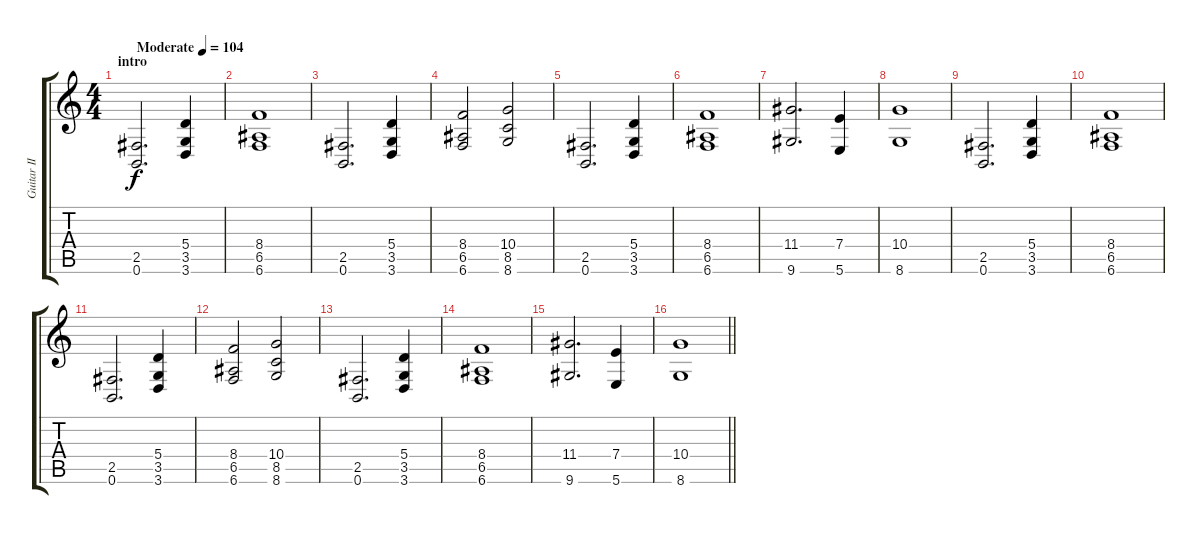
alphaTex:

\track ("Guitar II" "Guitar II") {instrument distortionguitar}
\staff {score tabs}
\tuning (B3 Gb3 D3 A2 E2 B1) {hide}
\ts (4 4)
\section ("" "intro")
\tempo (104 "Moderate")
\clef g2
\ks c
(2.5 0.6).2{d dy f instrument distortionguitar} (5.4 3.5 3.6).4 |
(8.4 6.5 6.6).1 |
(2.5 0.6).2{d} (5.4 3.5 3.6).4 |
(8.4 6.5 6.6).2 (10.4 8.5 8.6).2 |
(2.5 0.6).2{d} (5.4 3.5 3.6).4 |
(8.4 6.5 6.6).1 |
(11.4 9.6).2{d} (7.4 5.6).4 |
(10.4 8.6).1 |
(2.5 0.6).2{d} (5.4 3.5 3.6).4 |
(8.4 6.5 6.6).1 |
(2.5 0.6).2{d} (5.4 3.5 3.6).4 |
(8.4 6.5 6.6).2 (10.4 8.5 8.6).2 |
(2.5 0.6).2{d} (5.4 3.5 3.6).4 |
(8.4 6.5 6.6).1 |
(11.4 9.6).2{d} (7.4 5.6).4 |
\barLineRight lightlight
(10.4 8.6).1
